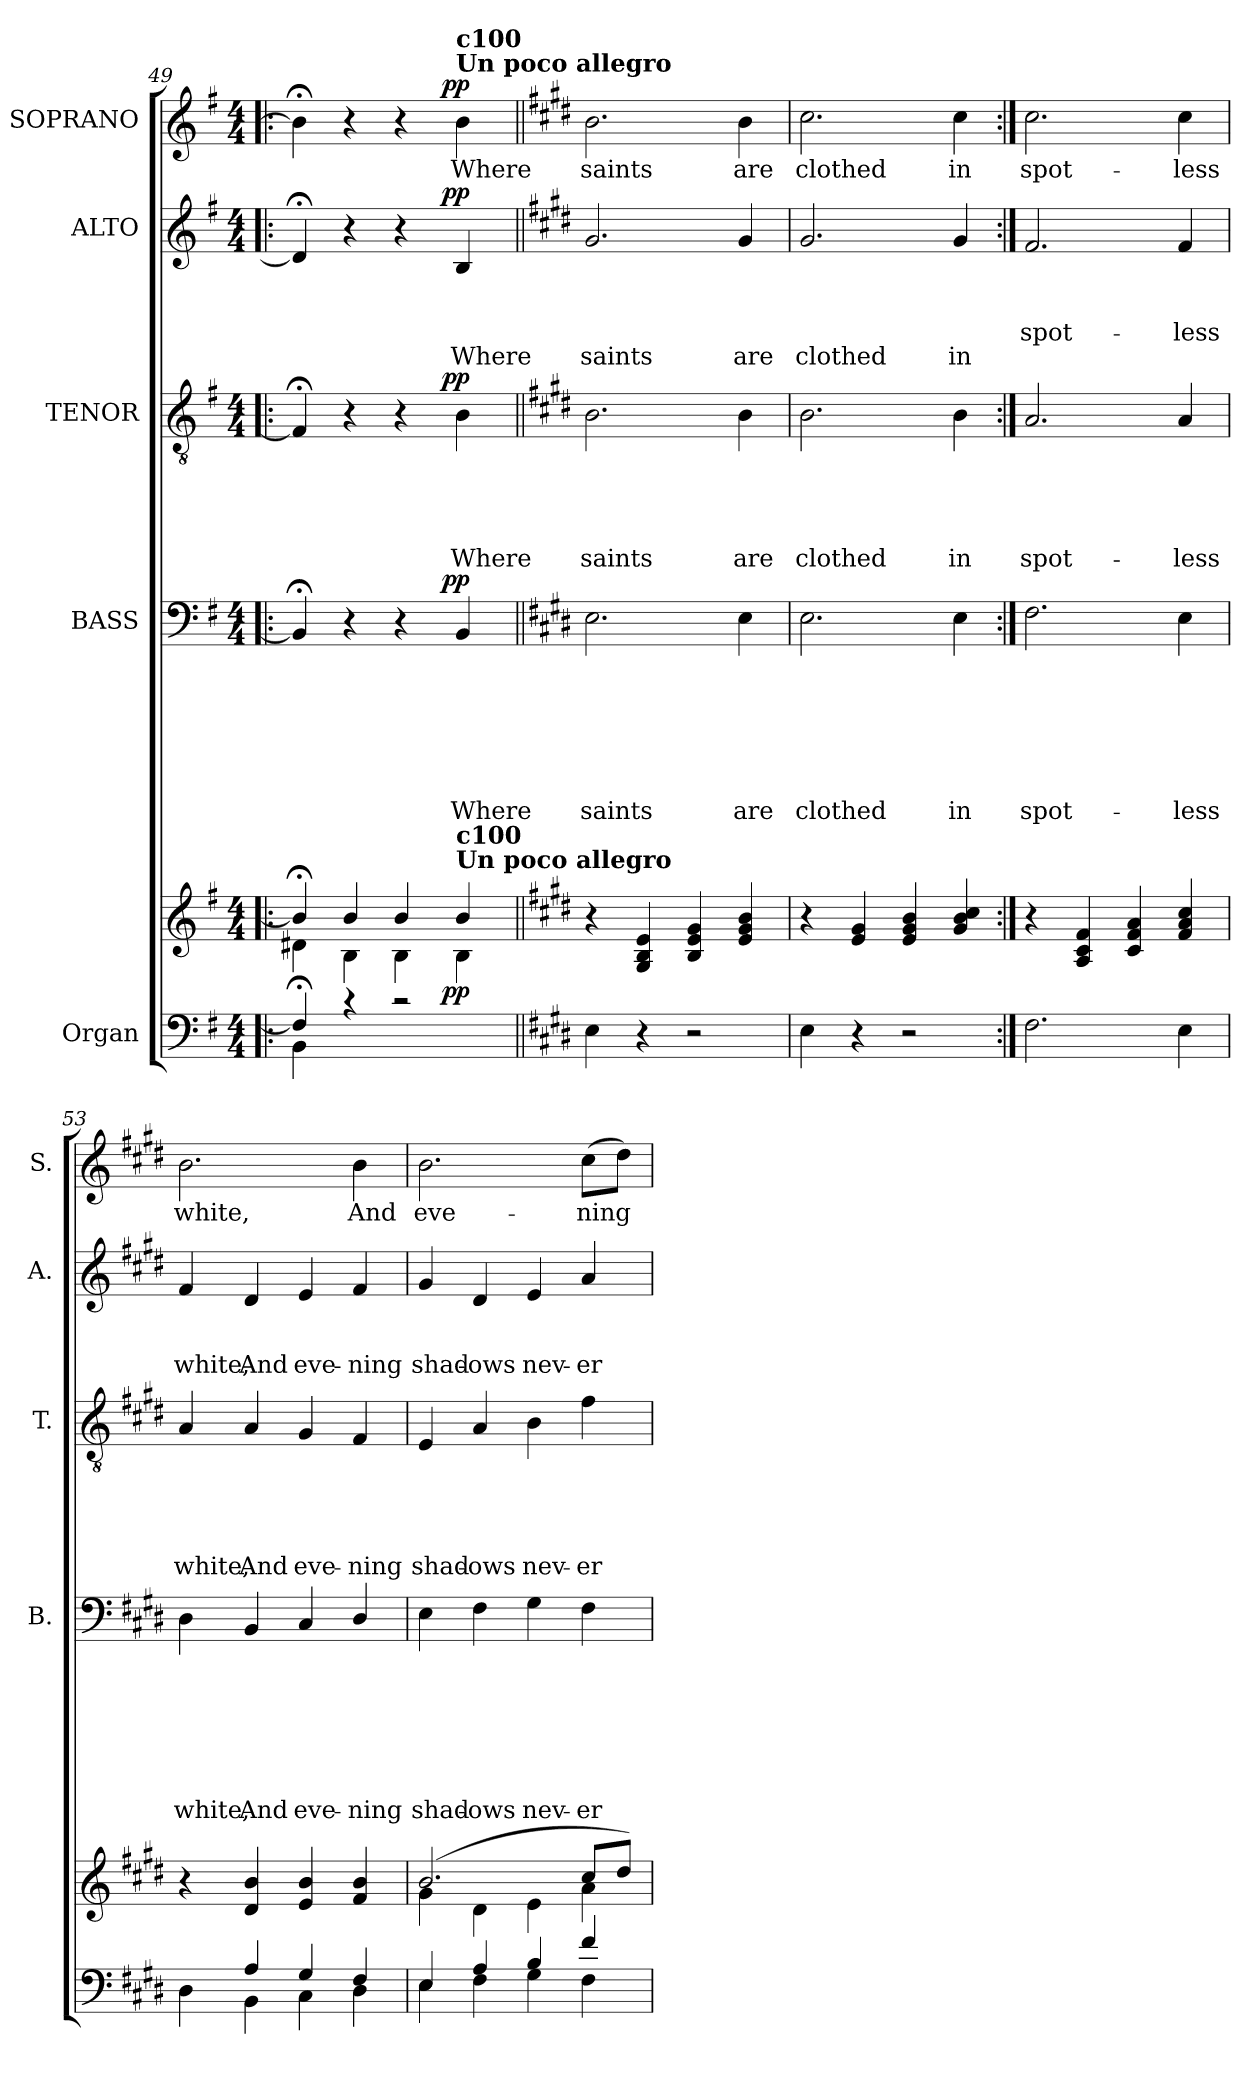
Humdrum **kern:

**kern	**kern	**dynam	**kern	**text	**text	**text	**text	**text	**text	**text	**dynam	**kern	**text	**text	**text	**text	**text	**dynam	**kern	**text	**text	**text	**text	**dynam	**kern	**text	**dynam
*part5	*part5	*part5	*part4	*part4	*part4	*part4	*part4	*part4	*part4	*part4	*part4	*part3	*part3	*part3	*part3	*part3	*part3	*part3	*part2	*part2	*part2	*part2	*part2	*part2	*part1	*part1	*part1
*staff6	*staff5	*staff5/6	*staff4	*staff4	*staff4	*staff4	*staff4	*staff4	*staff4	*staff4	*staff4	*staff3	*staff3	*staff3	*staff3	*staff3	*staff3	*staff3	*staff2	*staff2	*staff2	*staff2	*staff2	*staff2	*staff1	*staff1	*staff1
*I"Organ	*	*	*I"BASS	*	*	*	*	*	*	*	*	*I"TENOR	*	*	*	*	*	*	*I"ALTO	*	*	*	*	*	*I"SOPRANO	*	*
*	*	*	*I'B.	*	*	*	*	*	*	*	*	*I'T.	*	*	*	*	*	*	*I'A.	*	*	*	*	*	*I'S.	*	*
!!LO:LB:g=z
*clefF4	*clefG2	*	*clefF4	*	*	*	*	*	*	*	*	*clefGv2	*	*	*	*	*	*	*clefG2	*	*	*	*	*	*clefG2	*	*
*k[f#]	*k[f#]	*	*k[f#]	*	*	*	*	*	*	*	*	*k[f#]	*	*	*	*	*	*	*k[f#]	*	*	*	*	*	*k[f#]	*	*
*G:	*G:	*	*G:	*	*	*	*	*	*	*	*	*G:	*	*	*	*	*	*	*G:	*	*	*	*	*	*G:	*	*
*M4/4	*M4/4	*	*M4/4	*	*	*	*	*	*	*	*	*M4/4	*	*	*	*	*	*	*M4/4	*	*	*	*	*	*M4/4	*	*
=49!|:	=49!|:	=49!|:	=49!|:	=49!|:	=49!|:	=49!|:	=49!|:	=49!|:	=49!|:	=49!|:	=49!|:	=49!|:	=49!|:	=49!|:	=49!|:	=49!|:	=49!|:	=49!|:	=49!|:	=49!|:	=49!|:	=49!|:	=49!|:	=49!|:	=49!|:	=49!|:	=49!|:
*^	*^	*	*^	*	*	*	*	*	*	*	*	*^	*	*	*	*	*	*	*^	*	*	*	*	*	*^	*	*
*	*	*	*^	*	*	*	*	*	*	*	*	*	*	*	*	*	*	*	*	*	*	*	*	*	*	*	*	*	*	*	*	*	*
4F#;</]	4BB\	4b;</]	4d#i\	2ryy	.	4BB;/]	2ryy	.	.	.	.	.	.	.	.	4F#;/]	2ryy	.	.	.	.	.	.	4d#i;/]	2ryy	.	.	.	.	.	4b;<\]	2ryy	.	.
4rc	2.ryy	4b/	4B\	.	.	4r	.	.	.	.	.	.	.	.	.	4r	.	.	.	.	.	.	.	4r	.	.	.	.	.	.	4r	.	.	.
2rc	.	4b/	4B\	8..ryy	.	4r	8..ryy	.	.	.	.	.	.	.	.	4r	8..ryy	.	.	.	.	.	.	4r	8..ryy	.	.	.	.	.	4r	8..ryy	.	.
!	!	!	!	!	!LO:DY:b	!	!	!	!	!	!	!	!	!	!LO:DY:a	!	!	!	!	!	!	!	!LO:DY:a	!	!	!	!	!	!	!LO:DY:a	!	!	!	!LO:DY:a
.	.	.	.	4ryy	pp	.	4ryy	.	.	.	.	.	.	.	pp	.	4ryy	.	.	.	.	.	pp	.	4ryy	.	.	.	.	pp	.	4ryy	.	pp
*	*	*MM150	*	*	*	*	*	*	*	*	*	*	*	*	*	*	*	*	*	*	*	*	*	*	*	*	*	*	*	*	*MM150	*	*	*
!	!	!	!	!	!	!	!	!	!	!	!	!	!	!	!	!	!	!	!	!	!	!	!	!	!	!	!	!	!	!	!LO:TX:a:B:t=Un poco allegro	!	!	!
!	!	!	!	!	!	!	!	!	!	!	!	!	!	!	!	!	!	!	!	!	!	!	!	!	!	!	!	!	!	!	!LO:TX:a:B:t=c100	!	!	!
!	!	!LO:TX:a:B:t=Un poco allegro	!	!	!	!	!	!	!	!	!	!	!	!	!	!	!	!	!	!	!	!	!	!	!	!	!	!	!	!	!	!	!	!
!	!	!LO:TX:a:B:t=c100	!	!	!	!	!	!	!	!	!	!	!	!	!	!	!	!	!	!	!	!	!	!	!	!	!	!	!	!	!	!	!	!
!	!	!	!	!	!	!	!	!	!	!	!	!	!	!LO:LY:b	!	!	!	!	!	!	!	!LO:LY:b	!	!	!	!	!	!	!LO:LY:b	!	!	!	!LO:LY:b	!
.	.	4b/	4B\	.	.	4BB/	.	.	.	.	.	.	.	Where	.	4B\	.	.	.	.	.	Where	.	4B/	.	.	.	.	Where	.	4b\	.	Where	.
.	.	.	.	32ryy	.	.	32ryy	.	.	.	.	.	.	.	.	.	32ryy	.	.	.	.	.	.	.	32ryy	.	.	.	.	.	.	32ryy	.	.
*v	*v	*	*	*	*	*v	*v	*	*	*	*	*	*	*	*	*v	*v	*	*	*	*	*	*	*v	*v	*	*	*	*	*	*v	*v	*	*
*	*v	*v	*v	*	*	*	*	*	*	*	*	*	*	*	*	*	*	*	*	*	*	*	*	*	*	*	*	*	*
=50||	=50||	=50||	=50||	=50||	=50||	=50||	=50||	=50||	=50||	=50||	=50||	=50||	=50||	=50||	=50||	=50||	=50||	=50||	=50||	=50||	=50||	=50||	=50||	=50||	=50||	=50||	=50||
*k[f#c#g#d#]	*k[f#c#g#d#]	*	*k[f#c#g#d#]	*	*	*	*	*	*	*	*	*k[f#c#g#d#]	*	*	*	*	*	*	*k[f#c#g#d#]	*	*	*	*	*	*k[f#c#g#d#]	*	*
*E:	*E:	*	*E:	*	*	*	*	*	*	*	*	*E:	*	*	*	*	*	*	*E:	*	*	*	*	*	*E:	*	*
*^	*^	*	*^	*	*	*	*	*	*	*	*	*^	*	*	*	*	*	*	*^	*	*	*	*	*	*^	*	*
*	*	*	*^	*	*	*	*	*	*	*	*	*	*	*	*	*	*	*	*	*	*	*	*	*	*	*	*	*	*	*	*	*	*
!	!	!	!	!	!	!	!	!	!	!	!	!	!	!LO:LY:b	!	!	!	!	!	!	!	!LO:LY:b	!	!	!	!	!	!	!LO:LY:b	!	!	!	!LO:LY:b	!
*v	*v	*	*	*	*	*v	*v	*	*	*	*	*	*	*	*	*v	*v	*	*	*	*	*	*	*v	*v	*	*	*	*	*	*v	*v	*	*
*	*v	*v	*v	*	*	*	*	*	*	*	*	*	*	*	*	*	*	*	*	*	*	*	*	*	*	*	*	*	*
4E\	4r	.	2.E\	.	.	.	.	.	.	saints	.	2.B\	.	.	.	.	saints	.	2.g#/	.	.	.	saints	.	2.b\	saints	.
4r	4G#/ 4B/ 4e/	.	.	.	.	.	.	.	.	.	.	.	.	.	.	.	.	.	.	.	.	.	.	.	.	.	.
2r	4B/ 4e/ 4g#/	.	.	.	.	.	.	.	.	.	.	.	.	.	.	.	.	.	.	.	.	.	.	.	.	.	.
!	!	!	!	!	!	!	!	!	!	!LO:LY:b	!	!	!	!	!	!	!LO:LY:b	!	!	!	!	!	!LO:LY:b	!	!	!LO:LY:b	!
.	4e/ 4g#/ 4b/	.	4E\	.	.	.	.	.	.	are	.	4B\	.	.	.	.	are	.	4g#/	.	.	.	are	.	4b\	are	.
=51	=51	=51	=51	=51	=51	=51	=51	=51	=51	=51	=51	=51	=51	=51	=51	=51	=51	=51	=51	=51	=51	=51	=51	=51	=51	=51	=51
!	!	!	!	!	!	!	!	!	!	!LO:LY:b	!	!	!	!	!	!	!LO:LY:b	!	!	!	!	!	!LO:LY:b	!	!	!LO:LY:b	!
4E\	4r	.	2.E\	.	.	.	.	.	.	clothed	.	2.B\	.	.	.	.	clothed	.	2.g#/	.	.	.	clothed	.	2.cc#\	clothed	.
4r	4e/ 4g#/	.	.	.	.	.	.	.	.	.	.	.	.	.	.	.	.	.	.	.	.	.	.	.	.	.	.
2r	4e/ 4g#/ 4b/	.	.	.	.	.	.	.	.	.	.	.	.	.	.	.	.	.	.	.	.	.	.	.	.	.	.
!	!	!	!	!	!	!	!	!	!	!LO:LY:b	!	!	!	!	!	!	!LO:LY:b	!	!	!	!	!	!LO:LY:b	!	!	!LO:LY:b	!
.	4g#/ 4b/ 4cc#/	.	4E\	.	.	.	.	.	.	in	.	4B\	.	.	.	.	in	.	4g#/	.	.	.	in	.	4cc#\	in	.
=52:|!	=52:|!	=52:|!	=52:|!	=52:|!	=52:|!	=52:|!	=52:|!	=52:|!	=52:|!	=52:|!	=52:|!	=52:|!	=52:|!	=52:|!	=52:|!	=52:|!	=52:|!	=52:|!	=52:|!	=52:|!	=52:|!	=52:|!	=52:|!	=52:|!	=52:|!	=52:|!	=52:|!
!	!	!	!	!	!	!	!	!	!	!LO:LY:b	!	!	!	!	!	!	!LO:LY:b	!	!	!	!	!LO:LY:b	!	!	!	!LO:LY:b	!
2.F#\	4r	.	2.F#\	.	.	.	.	.	.	spot-	.	2.A/	.	.	.	.	spot-	.	2.f#/	.	.	spot-	.	.	2.cc#\	spot-	.
.	4A/ 4c#/ 4f#/	.	.	.	.	.	.	.	.	.	.	.	.	.	.	.	.	.	.	.	.	.	.	.	.	.	.
.	4c#/ 4f#/ 4a/	.	.	.	.	.	.	.	.	.	.	.	.	.	.	.	.	.	.	.	.	.	.	.	.	.	.
!	!	!	!	!	!	!	!	!	!	!LO:LY:b	!	!	!	!	!	!	!LO:LY:b	!	!	!	!	!LO:LY:b	!	!	!	!LO:LY:b	!
4E\	4f#/ 4a/ 4cc#/	.	4E\	.	.	.	.	.	.	-less	.	4A/	.	.	.	.	-less	.	4f#/	.	.	-less	.	.	4cc#\	-less	.
!!LO:PB:g=z
=53	=53	=53	=53	=53	=53	=53	=53	=53	=53	=53	=53	=53	=53	=53	=53	=53	=53	=53	=53	=53	=53	=53	=53	=53	=53	=53	=53
*^	*	*	*	*	*	*	*	*	*	*	*	*	*	*	*	*	*	*	*	*	*	*	*	*	*	*	*
!	!	!	!	!	!	!	!	!	!	!	!LO:LY:b	!	!	!	!	!	!	!LO:LY:b	!	!	!	!	!LO:LY:b	!	!	!	!LO:LY:b	!
4ryy	4D#\	4r	.	4D#\	.	.	.	.	.	.	white,	.	4A/	.	.	.	.	white,	.	4f#/	.	.	white,	.	.	2.b\	white,	.
!	!	!	!	!	!	!	!	!	!	!	!LO:LY:b	!	!	!	!	!	!	!LO:LY:b	!	!	!	!	!LO:LY:b	!	!	!	!	!
4A/	4BB\	4d#/ 4b/	.	4BB/	.	.	.	.	.	.	And	.	4A/	.	.	.	.	And	.	4d#/	.	.	And	.	.	.	.	.
!	!	!	!	!	!	!	!	!	!	!	!LO:LY:b	!	!	!	!	!	!	!LO:LY:b	!	!	!	!	!LO:LY:b	!	!	!	!	!
4G#/	4C#\	4e/ 4b/	.	4C#/	.	.	.	.	.	.	eve-	.	4G#/	.	.	.	.	eve-	.	4e/	.	.	eve-	.	.	.	.	.
!	!	!	!	!	!	!	!	!	!	!	!LO:LY:b	!	!	!	!	!	!	!LO:LY:b	!	!	!	!	!LO:LY:b	!	!	!	!LO:LY:b	!
4F#/	4D#\	4f#/ 4b/	.	4D#/	.	.	.	.	.	.	-ning	.	4F#/	.	.	.	.	-ning	.	4f#/	.	.	-ning	.	.	4b\	And	.
=54	=54	=54	=54	=54	=54	=54	=54	=54	=54	=54	=54	=54	=54	=54	=54	=54	=54	=54	=54	=54	=54	=54	=54	=54	=54	=54	=54	=54
*	*	*^	*	*	*	*	*	*	*	*	*	*	*	*	*	*	*	*	*	*	*	*	*	*	*	*	*	*
!	!	!	!	!	!	!	!	!	!	!	!	!LO:LY:b	!	!	!	!	!	!	!LO:LY:b	!	!	!	!	!LO:LY:b	!	!	!	!LO:LY:b	!
4E/	4E\	(2.b/	4g#\	.	4E\	.	.	.	.	.	.	shad-	.	4E/	.	.	.	.	shad-	.	4g#/	.	.	shad-	.	.	2.b\	eve-	.
!	!	!	!	!	!	!	!	!	!	!	!	!LO:LY:b	!	!	!	!	!	!	!LO:LY:b	!	!	!	!	!LO:LY:b	!	!	!	!	!
4A/	4F#\	.	4d#\	.	4F#\	.	.	.	.	.	.	-ows	.	4A/	.	.	.	.	-ows	.	4d#/	.	.	-ows	.	.	.	.	.
!	!	!	!	!	!	!	!	!	!	!	!	!LO:LY:b	!	!	!	!	!	!	!LO:LY:b	!	!	!	!	!LO:LY:b	!	!	!	!	!
4B/	4G#\	.	4e\	.	4G#\	.	.	.	.	.	.	nev-	.	4B\	.	.	.	.	nev-	.	4e/	.	.	nev-	.	.	.	.	.
!	!	!	!	!	!	!	!	!	!	!	!	!LO:LY:b	!	!	!	!	!	!	!LO:LY:b	!	!	!	!	!LO:LY:b	!	!	!	!LO:LY:b	!
4f#/	4F#\	8cc#/L	4a\	.	4F#\	.	.	.	.	.	.	-er	.	4f#\	.	.	.	.	-er	.	4a/	.	.	-er	.	.	(>8cc#\L	-ning	.
.	.	8dd#/J)	.	.	.	.	.	.	.	.	.	.	.	.	.	.	.	.	.	.	.	.	.	.	.	.	8dd#\J)	.	.
*v	*v	*	*	*	*	*	*	*	*	*	*	*	*	*	*	*	*	*	*	*	*	*	*	*	*	*	*	*	*
*	*v	*v	*	*	*	*	*	*	*	*	*	*	*	*	*	*	*	*	*	*	*	*	*	*	*	*	*	*
=	=	=	=	=	=	=	=	=	=	=	=	=	=	=	=	=	=	=	=	=	=	=	=	=	=	=	=
*-	*-	*-	*-	*-	*-	*-	*-	*-	*-	*-	*-	*-	*-	*-	*-	*-	*-	*-	*-	*-	*-	*-	*-	*-	*-	*-	*-
